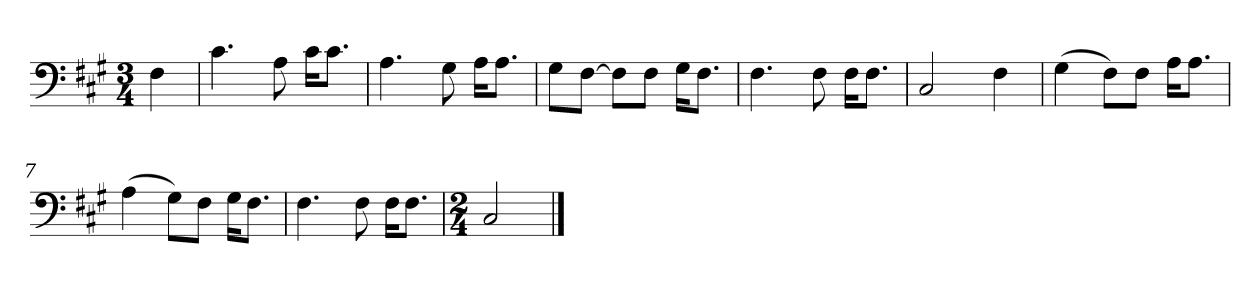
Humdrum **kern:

**kern
*part1
*staff1
*clefF4
*k[f#c#g#]
*M3/4
=
4F#\
=1
4.c#\
8A\
16c#\KL
8.c#\J
=2
4.A\
8G#\
16A\KL
8.A\J
=3
8G#\L
[8F#\J
8F#\L]
8F#\J
16G#\KL
8.F#\J
=4
4.F#\
8F#\
16F#\KL
8.F#\J
=5
2C#/
4F#\
=6
(4G#\
8F#\L)
8F#\J
16A\KL
8.A\J
=7
(4A\
8G#\L)
8F#\J
16G#\KL
8.F#\J
=8
4.F#\
8F#\
16F#\KL
8.F#\J
=9
*M2/4
2C#/
==
*-
